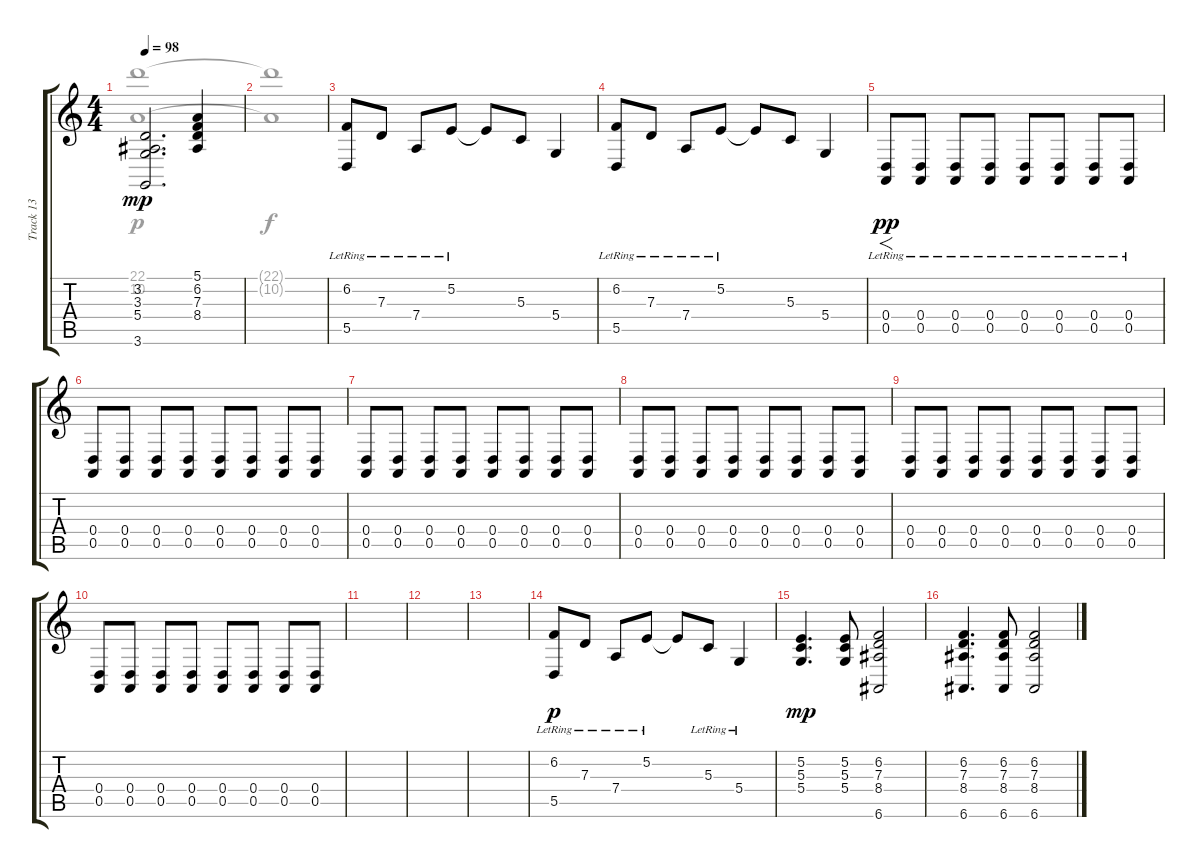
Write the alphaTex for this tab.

\track ("Track 13" "Track 13") {instrument pad5bowed}
\staff {score tabs}
\tuning (E4 B3 G3 D3 A2 E2) {hide}
\voice
\ts (4 4)
\tempo 98
\clef g2
\ks c
(3.2 3.3 5.4 3.6).2{d dy mp} (5.1 6.2 7.3 8.4).4 |
|
(6.2{lr} 5.5{lr}).8{instrument lead2sawtooth} 7.3{lr}.8 7.4{lr}.8 5.2{lr}.8 5.2{t}.8 5.3.8 5.4.4 |
(6.2{lr} 5.5{lr}).8 7.3{lr}.8 7.4{lr}.8 5.2{lr}.8 5.2{t}.8 5.3.8 5.4.4 |
(0.4{lr} 0.5{lr}).8{f dy pp} (0.4{lr} 0.5{lr}).8 (0.4{lr} 0.5{lr}).8 (0.4{lr} 0.5{lr}).8 (0.4{lr} 0.5{lr}).8 (0.4{lr} 0.5{lr}).8 (0.4{lr} 0.5{lr}).8 (0.4{lr} 0.5{lr}).8 |
(0.4 0.5).8 (0.4 0.5).8 (0.4 0.5).8 (0.4 0.5).8 (0.4 0.5).8 (0.4 0.5).8 (0.4 0.5).8 (0.4 0.5).8 |
(0.4 0.5).8 (0.4 0.5).8 (0.4 0.5).8 (0.4 0.5).8 (0.4 0.5).8 (0.4 0.5).8 (0.4 0.5).8 (0.4 0.5).8 |
(0.4 0.5).8 (0.4 0.5).8 (0.4 0.5).8 (0.4 0.5).8 (0.4 0.5).8 (0.4 0.5).8 (0.4 0.5).8 (0.4 0.5).8 |
(0.4 0.5).8 (0.4 0.5).8 (0.4 0.5).8 (0.4 0.5).8 (0.4 0.5).8 (0.4 0.5).8 (0.4 0.5).8 (0.4 0.5).8 |
(0.4 0.5).8 (0.4 0.5).8 (0.4 0.5).8 (0.4 0.5).8 (0.4 0.5).8 (0.4 0.5).8 (0.4 0.5).8 (0.4 0.5).8 |
|
|
|
(6.2{lr} 5.5{lr}).8{dy p} 7.3{lr}.8 7.4{lr}.8 5.2{lr}.8 5.2{t}.8 5.3{lr}.8 5.4{lr}.4 |
(5.2 5.3 5.4).4{d dy mp} (5.2 5.3 5.4).8 (6.2 7.3 8.4 6.6).2 |
(6.2 7.3 8.4 6.6).4{d} (6.2 7.3 8.4 6.6).8 (6.2 7.3 8.4 6.6).2
\voice
\clef g2
\ottava regular
\simile none
\ks c
(22.1 10.2).1{dy p} |
(22.1{t} 10.2{t}).1{dy f} |
|
|
|
|
|
|
|
|
|
|
|
|
|
